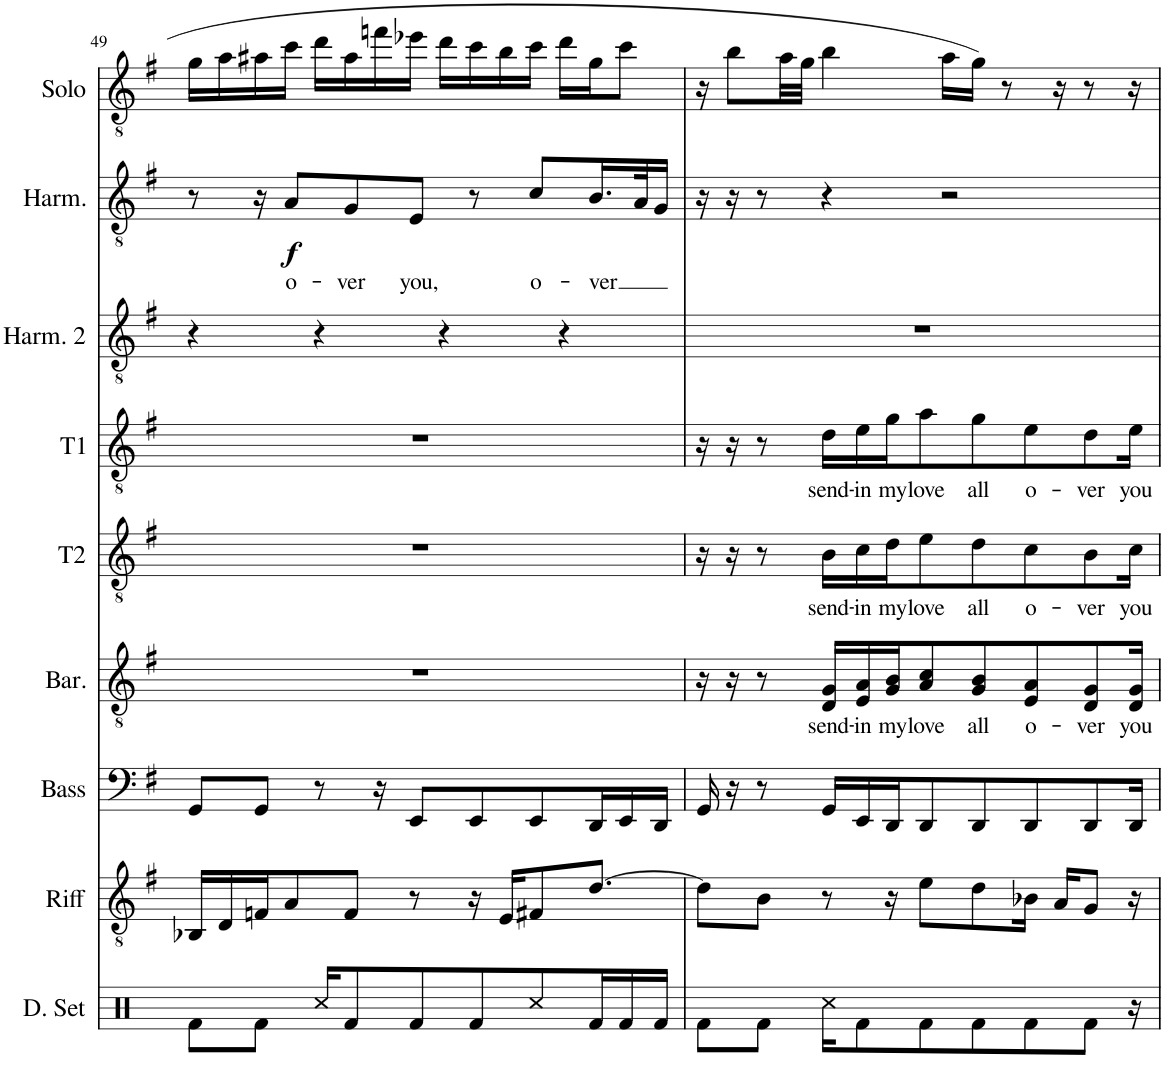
**kern	**kern	**kern	**kern	**text	**kern	**text	**kern	**text	**kern	**kern	**text	**dynam	**kern
*part9	*part8	*part7	*part6	*part6	*part5	*part5	*part4	*part4	*part3	*part2	*part2	*part2	*part1
*staff9	*staff8	*staff7	*staff6	*staff6	*staff5	*staff5	*staff4	*staff4	*staff3	*staff2	*staff2	*staff2	*staff1
*I"Drumset	*I"Riff	*I"Bass	*I"Baritone	*	*I"Tenor II	*	*I"Tenor I	*	*I"Harmony II	*I"Harmony I	*	*	*I"Solo
*I'D. Set	*I'Riff	*I'Bass	*I'Bar.	*	*I'T2	*	*I'T1	*	*I'Harm. 2	*I'Harm.	*	*	*I'Solo
!!LO:PB:g=z
*clefX	*clefGv2	*clefF4	*clefGv2	*	*clefGv2	*	*clefGv2	*	*clefGv2	*clefGv2	*	*	*clefGv2
*k[]	*k[f#]	*k[f#]	*k[f#]	*	*k[f#]	*	*k[f#]	*	*k[f#]	*k[f#]	*	*	*k[f#]
*M4/4	*M4/4	*M4/4	*M4/4	*	*M4/4	*	*M4/4	*	*M4/4	*M4/4	*	*	*M4/4
=49	=49	=49	=49	=49	=49	=49	=49	=49	=49	=49	=49	=49	=49
8Rf\L	16BB-X/LL	8GG/L	1r	.	1r	.	1r	.	4r	8r	.	.	16g\LL
.	16D/	.	.	.	.	.	.	.	.	.	.	.	16a\
8Rf\J	16Fn/J	8GG/J	.	.	.	.	.	.	.	16r	.	.	16a#X\
!	!	!	!	!	!	!	!	!	!	!	!LO:LY:b	!LO:DY:b	!
.	8A/	.	.	.	.	.	.	.	.	8A/L	o-	f	16cc\JJ
16Rcc/KL	.	8r	.	.	.	.	.	.	4r	.	.	.	16dd\LL
!	!	!	!	!	!	!	!	!	!	!	!LO:LY:b	!	!
8Rf/	8F/J	.	.	.	.	.	.	.	.	8G/	-ver	.	16a#\
.	.	16r	.	.	.	.	.	.	.	.	.	.	16ffn\
!	!	!	!	!	!	!	!	!	!	!	!LO:LY:b	!	!
8Rf/	8r	8EE/L	.	.	.	.	.	.	.	8E/J	you,	.	16ee-X\JJ
.	.	.	.	.	.	.	.	.	4r	.	.	.	16dd\LL
8Rf/	16r	8EE/	.	.	.	.	.	.	.	8r	.	.	16cc\
.	16E/KL	.	.	.	.	.	.	.	.	.	.	.	16b\
!	!	!	!	!	!	!	!	!	!	!	!LO:LY:b	!	!
8Rcc/	8F#X/	8EE/	.	.	.	.	.	.	.	8c/L	o-	.	16cc\JJ
.	.	.	.	.	.	.	.	.	4r	.	.	.	16dd\LL
!	!	!	!	!	!	!	!	!	!	!	!LO:LY:b	!	!
16Rf/L	[8.d/J	16DD/L	.	.	.	.	.	.	.	16.B/L	-ver	.	16g\J
16Rf/	.	16EE/	.	.	.	.	.	.	.	.	.	.	8cc\J
.	.	.	.	.	.	.	.	.	.	32A/K	.	.	.
16Rf/JJ	.	16DD/JJ	.	.	.	.	.	.	.	16G/JJ	.	.	.
=50	=50	=50	=50	=50	=50	=50	=50	=50	=50	=50	=50	=50	=50
8Rf\L	8d\L]	16GG/	16r	.	16r	.	16r	.	1r	16r	.	.	16r
.	.	16r	16r	.	16r	.	16r	.	.	16r	.	.	8b\L
8Rf\J	8B\J	8r	8r	.	8r	.	8r	.	.	8r	.	.	.
.	.	.	.	.	.	.	.	.	.	.	.	.	32a\LL
.	.	.	.	.	.	.	.	.	.	.	.	.	32g\JJJ
!	!	!	!	!LO:LY:b	!	!LO:LY:b	!	!LO:LY:b	!	!	!	!	!
16Rcc\KL	8r	16GG/LL	16D/ 16G/LL	send-	16B\LL	send-	16d\LL	send-	.	4r	.	.	4b\
!	!	!	!	!LO:LY:b	!	!LO:LY:b	!	!LO:LY:b	!	!	!	!	!
8Rf\	.	16EE/	16E/ 16A/	-in	16c\	-in	16e\	-in	.	.	.	.	.
!	!	!	!	!LO:LY:b	!	!LO:LY:b	!	!LO:LY:b	!	!	!	!	!
.	16r	16DD/J	16G/ 16B/J	my	16d\J	my	16g\J	my	.	.	.	.	.
!	!	!	!	!LO:LY:b	!	!LO:LY:b	!	!LO:LY:b	!	!	!	!	!
8Rf\	8e\L	8DD/	8A/ 8c/	love	8e\	love	8a\	love	.	.	.	.	.
.	.	.	.	.	.	.	.	.	.	2r	.	.	16a\LL
!	!	!	!	!LO:LY:b	!	!LO:LY:b	!	!LO:LY:b	!	!	!	!	!
8Rf\	8d\	8DD/	8G/ 8B/	all	8d\	all	8g\	all	.	.	.	.	16g\JJ
.	.	.	.	.	.	.	.	.	.	.	.	.	8r
!	!	!	!	!LO:LY:b	!	!LO:LY:b	!	!LO:LY:b	!	!	!	!	!
8Rf\	16B-X\Jk	8DD/	8E/ 8A/	o-	8c\	o-	8e\	o-	.	.	.	.	.
.	16A/KL	.	.	.	.	.	.	.	.	.	.	.	16r
!	!	!	!	!LO:LY:b	!	!LO:LY:b	!	!LO:LY:b	!	!	!	!	!
8Rf\J	8G/J	8DD/	8D/ 8G/	-ver	8B\	-ver	8d\	-ver	.	.	.	.	8r
!	!	!	!	!LO:LY:b	!	!LO:LY:b	!	!LO:LY:b	!	!	!	!	!
16r	16r	16DD/Jk	16D/ 16G/Jk	you	16c\Jk	you	16e\Jk	you	.	.	.	.	16r
=	=	=	=	=	=	=	=	=	=	=	=	=	=
*-	*-	*-	*-	*-	*-	*-	*-	*-	*-	*-	*-	*-	*-
